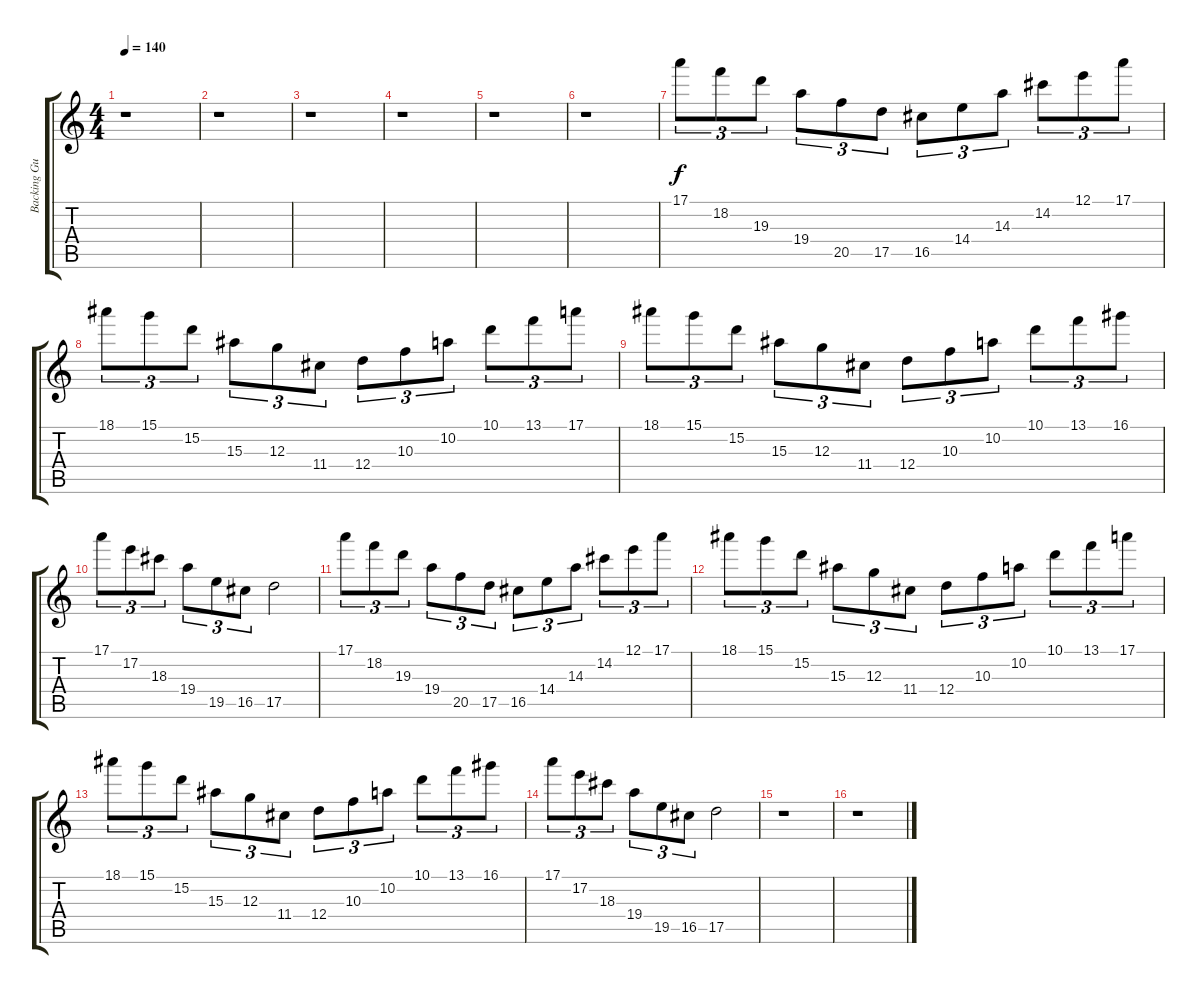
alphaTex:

\track ("Backing Guitar 1" "Backing Gu") {instrument distortionguitar}
\staff {score tabs}
\tuning (E4 B3 G3 D3 A2 D2) {hide}
\ts (4 4)
\tempo 140
\clef g2
\ks c
r.1{dy f} |
r.1 |
r.1 |
r.1 |
r.1 |
r.1 |
17.1.8{tu (3 2)} 18.2.8{tu (3 2)} 19.3.8{tu (3 2)} 19.4.8{tu (3 2)} 20.5.8{tu (3 2)} 17.5.8{tu (3 2)} 16.5.8{tu (3 2)} 14.4.8{tu (3 2)} 14.3.8{tu (3 2)} 14.2.8{tu (3 2)} 12.1.8{tu (3 2)} 17.1.8{tu (3 2)} |
18.1.8{tu (3 2)} 15.1.8{tu (3 2)} 15.2.8{tu (3 2)} 15.3.8{tu (3 2)} 12.3.8{tu (3 2)} 11.4.8{tu (3 2)} 12.4.8{tu (3 2)} 10.3.8{tu (3 2)} 10.2.8{tu (3 2)} 10.1.8{tu (3 2)} 13.1.8{tu (3 2)} 17.1.8{tu (3 2)} |
18.1.8{tu (3 2)} 15.1.8{tu (3 2)} 15.2.8{tu (3 2)} 15.3.8{tu (3 2)} 12.3.8{tu (3 2)} 11.4.8{tu (3 2)} 12.4.8{tu (3 2)} 10.3.8{tu (3 2)} 10.2.8{tu (3 2)} 10.1.8{tu (3 2)} 13.1.8{tu (3 2)} 16.1.8{tu (3 2)} |
17.1.8{tu (3 2)} 17.2.8{tu (3 2)} 18.3.8{tu (3 2)} 19.4.8{tu (3 2)} 19.5.8{tu (3 2)} 16.5.8{tu (3 2)} 17.5.2 |
17.1.8{tu (3 2)} 18.2.8{tu (3 2)} 19.3.8{tu (3 2)} 19.4.8{tu (3 2)} 20.5.8{tu (3 2)} 17.5.8{tu (3 2)} 16.5.8{tu (3 2)} 14.4.8{tu (3 2)} 14.3.8{tu (3 2)} 14.2.8{tu (3 2)} 12.1.8{tu (3 2)} 17.1.8{tu (3 2)} |
18.1.8{tu (3 2)} 15.1.8{tu (3 2)} 15.2.8{tu (3 2)} 15.3.8{tu (3 2)} 12.3.8{tu (3 2)} 11.4.8{tu (3 2)} 12.4.8{tu (3 2)} 10.3.8{tu (3 2)} 10.2.8{tu (3 2)} 10.1.8{tu (3 2)} 13.1.8{tu (3 2)} 17.1.8{tu (3 2)} |
18.1.8{tu (3 2)} 15.1.8{tu (3 2)} 15.2.8{tu (3 2)} 15.3.8{tu (3 2)} 12.3.8{tu (3 2)} 11.4.8{tu (3 2)} 12.4.8{tu (3 2)} 10.3.8{tu (3 2)} 10.2.8{tu (3 2)} 10.1.8{tu (3 2)} 13.1.8{tu (3 2)} 16.1.8{tu (3 2)} |
17.1.8{tu (3 2)} 17.2.8{tu (3 2)} 18.3.8{tu (3 2)} 19.4.8{tu (3 2)} 19.5.8{tu (3 2)} 16.5.8{tu (3 2)} 17.5.2 |
r.1 |
r.1
